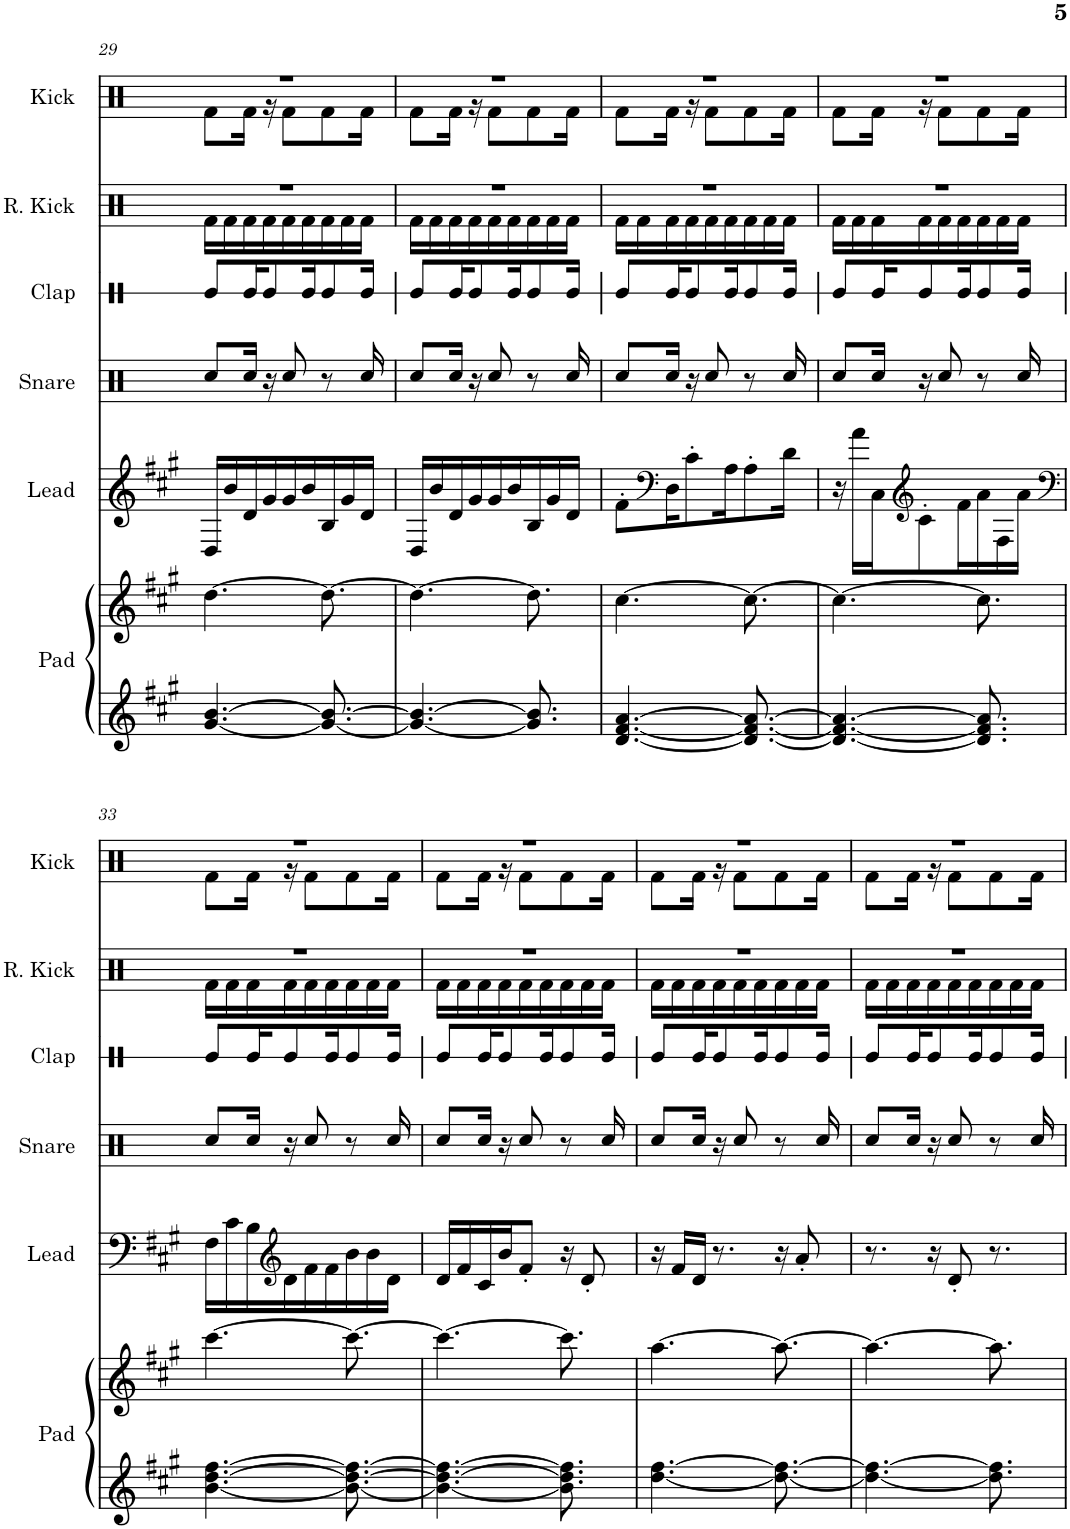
**kern	**kern	**kern	**kern	**kern	**kern	**kern
*part6	*part6	*part5	*part4	*part3	*part2	*part1
*staff7	*staff6	*staff5	*staff4	*staff3	*staff2	*staff1
*I"Pad	*	*I"Lead	*I"Snare	*I"Clap	*I"Reverb Kick	*I"Kick
*I'Pad	*	*I'Lead	*I'Snare	*I'Clap	*I'R. Kick	*I'Kick
!!LO:PB:g=z
*clefG2	*clefG2	*clefG2	*clefX	*clefX	*clefX	*clefX
*k[f#c#g#]	*k[f#c#g#]	*k[f#c#g#]	*k[f#c#g#]	*k[f#c#g#]	*k[f#c#g#]	*k[f#c#g#]
*M9/16	*M9/16	*M9/16	*M9/16	*M9/16	*M9/16	*M9/16
=29	=29	=29	=29	=29	=29	=29
*	*	*	*	*	*^	*^
[4.g#/ [4.b/	[4.dd\	16D/LL	8Rcc/L	8Re/L	16%9r	16Rf\LL	16%9r	8Rf\L
.	.	16b/	.	.	.	16Rf\	.	.
.	.	16d/	16Rcc/Jk	16Re/K	.	16Rf\	.	16Rf\Jk
.	.	16g#/	16r	8Re/	.	16Rf\	.	16r
.	.	16g#/	8Rcc/	.	.	16Rf\	.	8Rf\L
.	.	16b/	.	16Re/K	.	16Rf\	.	.
8.g#/_ 8.b/_	8.dd\_	16B/	8r	8Re/	.	16Rf\	.	8Rf\
.	.	16g#/	.	.	.	16Rf\	.	.
.	.	16d/JJ	16Rcc/	16Re/Jk	.	16Rf\JJ	.	16Rf\Jk
=30	=30	=30	=30	=30	=30	=30	=30	=30
4.g#/_ 4.b/_	4.dd\_	16D/LL	8Rcc/L	8Re/L	16%9r	16Rf\LL	16%9r	8Rf\L
.	.	16b/	.	.	.	16Rf\	.	.
.	.	16d/	16Rcc/Jk	16Re/K	.	16Rf\	.	16Rf\Jk
.	.	16g#/	16r	8Re/	.	16Rf\	.	16r
.	.	16g#/	8Rcc/	.	.	16Rf\	.	8Rf\L
.	.	16b/	.	16Re/K	.	16Rf\	.	.
8.g#/] 8.b/]	8.dd\]	16B/	8r	8Re/	.	16Rf\	.	8Rf\
.	.	16g#/	.	.	.	16Rf\	.	.
.	.	16d/JJ	16Rcc/	16Re/Jk	.	16Rf\JJ	.	16Rf\Jk
=31	=31	=31	=31	=31	=31	=31	=31	=31
[4.d/ [4.f#/ [4.a/	[4.cc#\	8f#'\L	8Rcc/L	8Re/L	16%9r	16Rf\LL	16%9r	8Rf\L
.	.	.	.	.	.	16Rf\	.	.
*	*	*clefF4	*	*	*	*	*	*
.	.	16D\K	16Rcc/Jk	16Re/K	.	16Rf\	.	16Rf\Jk
.	.	8c#'\	16r	8Re/	.	16Rf\	.	16r
.	.	.	8Rcc/	.	.	16Rf\	.	8Rf\L
.	.	16A\K	.	16Re/K	.	16Rf\	.	.
8.d/_ 8.f#/_ 8.a/_	8.cc#\_	8A'\	8r	8Re/	.	16Rf\	.	8Rf\
.	.	.	.	.	.	16Rf\	.	.
.	.	16d\Jk	16Rcc/	16Re/Jk	.	16Rf\JJ	.	16Rf\Jk
=32	=32	=32	=32	=32	=32	=32	=32	=32
4.d/_ 4.f#/_ 4.a/_	4.cc#\_	16r	8Rcc/L	8Re/L	16%9r	16Rf\LL	16%9r	8Rf\L
.	.	16a\LL	.	.	.	16Rf\	.	.
.	.	16C#\J	16Rcc/Jk	16Re/K	.	16Rf\	.	16Rf\Jk
*	*	*clefG2	*	*	*	*	*	*
.	.	8c#'\	16r	8Re/	.	16Rf\	.	16r
.	.	.	8Rcc/	.	.	16Rf\	.	8Rf\L
.	.	16f#\L	.	16Re/K	.	16Rf\	.	.
8.d/] 8.f#/] 8.a/]	8.cc#\]	16a\	8r	8Re/	.	16Rf\	.	8Rf\
.	.	16F#\	.	.	.	16Rf\	.	.
.	.	16a\JJ	16Rcc/	16Re/Jk	.	16Rf\JJ	.	16Rf\Jk
!!LO:LB:g=z	!!
=33	=33	=33	=33	=33	=33	=33	=33	=33
*	*	*clefF4	*	*	*	*	*	*
[4.b\ [4.dd\ [4.ff#\	[4.ccc#\	16F#\LL	8Rcc/L	8Re/L	16%9r	16Rf\LL	16%9r	8Rf\L
.	.	16c#\	.	.	.	16Rf\	.	.
.	.	16B\	16Rcc/Jk	16Re/K	.	16Rf\	.	16Rf\Jk
*	*	*clefG2	*	*	*	*	*	*
.	.	16d\	16r	8Re/	.	16Rf\	.	16r
.	.	16f#\	8Rcc/	.	.	16Rf\	.	8Rf\L
.	.	16f#\	.	16Re/K	.	16Rf\	.	.
8.b\_ 8.dd\_ 8.ff#\_	8.ccc#\_	16b\	8r	8Re/	.	16Rf\	.	8Rf\
.	.	16b\	.	.	.	16Rf\	.	.
.	.	16d\JJ	16Rcc/	16Re/Jk	.	16Rf\JJ	.	16Rf\Jk
=34	=34	=34	=34	=34	=34	=34	=34	=34
4.b\_ 4.dd\_ 4.ff#\_	4.ccc#\_	16d/LL	8Rcc/L	8Re/L	16%9r	16Rf\LL	16%9r	8Rf\L
.	.	16f#/	.	.	.	16Rf\	.	.
.	.	16c#/	16Rcc/Jk	16Re/K	.	16Rf\	.	16Rf\Jk
.	.	16b/J	16r	8Re/	.	16Rf\	.	16r
.	.	8f#'/J	8Rcc/	.	.	16Rf\	.	8Rf\L
.	.	.	.	16Re/K	.	16Rf\	.	.
8.b\] 8.dd\] 8.ff#\]	8.ccc#\]	16r	8r	8Re/	.	16Rf\	.	8Rf\
.	.	8d'/	.	.	.	16Rf\	.	.
.	.	.	16Rcc/	16Re/Jk	.	16Rf\JJ	.	16Rf\Jk
=35	=35	=35	=35	=35	=35	=35	=35	=35
[4.dd\ [4.ff#\	[4.aa\	16r	8Rcc/L	8Re/L	16%9r	16Rf\LL	16%9r	8Rf\L
.	.	16f#/LL	.	.	.	16Rf\	.	.
.	.	16d/JJ	16Rcc/Jk	16Re/K	.	16Rf\	.	16Rf\Jk
.	.	8.r	16r	8Re/	.	16Rf\	.	16r
.	.	.	8Rcc/	.	.	16Rf\	.	8Rf\L
.	.	.	.	16Re/K	.	16Rf\	.	.
8.dd\_ 8.ff#\_	8.aa\_	16r	8r	8Re/	.	16Rf\	.	8Rf\
.	.	8a'/	.	.	.	16Rf\	.	.
.	.	.	16Rcc/	16Re/Jk	.	16Rf\JJ	.	16Rf\Jk
=36	=36	=36	=36	=36	=36	=36	=36	=36
4.dd\_ 4.ff#\_	4.aa\_	8.r	8Rcc/L	8Re/L	16%9r	16Rf\LL	16%9r	8Rf\L
.	.	.	.	.	.	16Rf\	.	.
.	.	.	16Rcc/Jk	16Re/K	.	16Rf\	.	16Rf\Jk
.	.	16r	16r	8Re/	.	16Rf\	.	16r
.	.	8d'/	8Rcc/	.	.	16Rf\	.	8Rf\L
.	.	.	.	16Re/K	.	16Rf\	.	.
8.dd\] 8.ff#\]	8.aa\]	8.r	8r	8Re/	.	16Rf\	.	8Rf\
.	.	.	.	.	.	16Rf\	.	.
.	.	.	16Rcc/	16Re/Jk	.	16Rf\JJ	.	16Rf\Jk
*	*	*	*	*	*v	*v	*	*
*	*	*	*	*	*	*v	*v
=	=	=	=	=	=	=
*-	*-	*-	*-	*-	*-	*-
